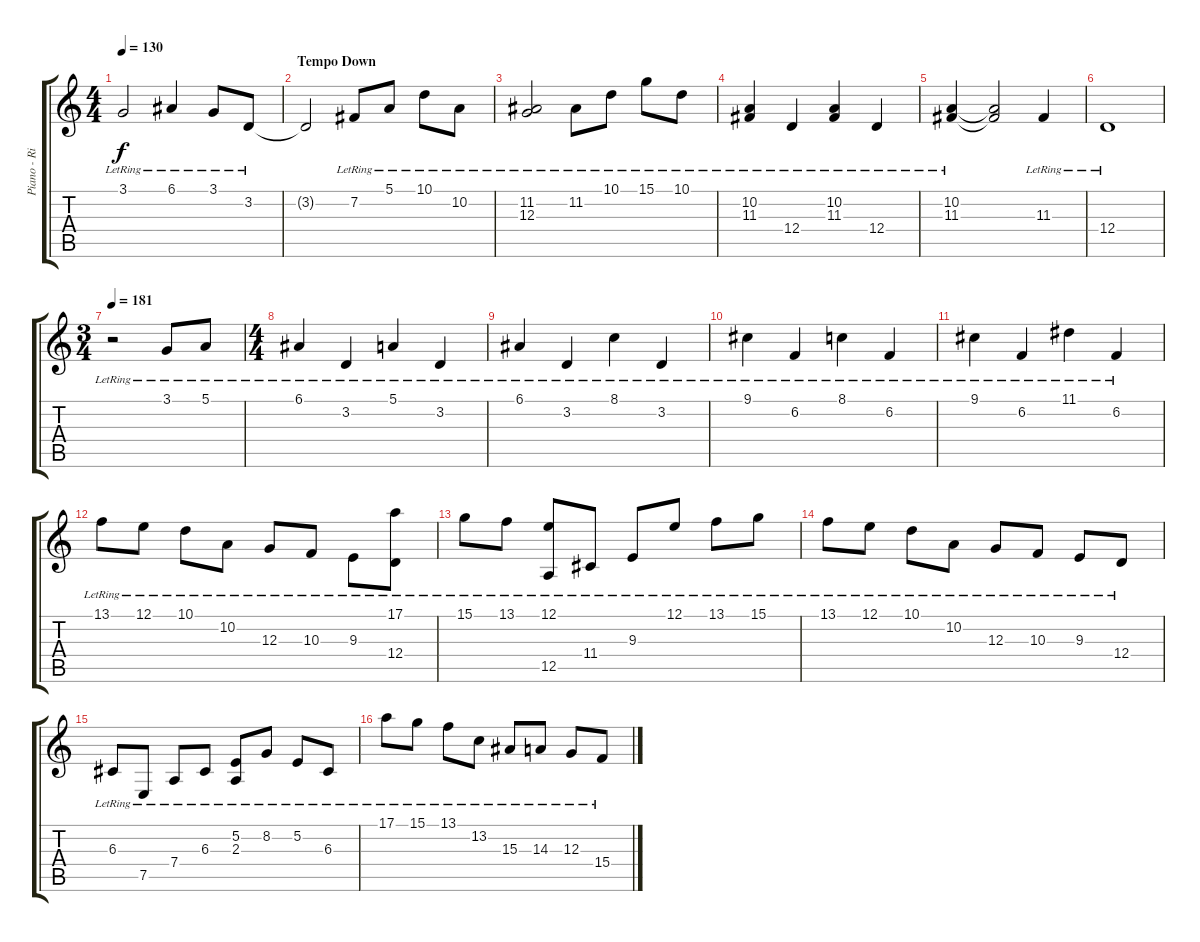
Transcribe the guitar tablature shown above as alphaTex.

\track ("Piano - Right" "Piano - Ri") {instrument brightacousticpiano}
\staff {score tabs}
\tuning (E4 B3 G3 D3 A2 E2) {hide}
\ts (4 4)
\tempo 130
\clef g2
\ks c
3.1{lr}.2{dy f} 6.1{lr}.4 3.1{lr}.8 3.2{lr}.8 |
\section ("" "Tempo Down")
3.2{t}.2 7.2{lr}.8 5.1{lr}.8 10.1{lr}.8 10.2{lr}.8 |
(11.2{lr} 12.3{lr}).2 11.2{lr}.8 10.1{lr}.8 15.1{lr}.8 10.1{lr}.8 |
(10.2{lr} 11.3{lr}).4 12.4{lr}.4 (10.2{lr} 11.3{lr}).4 12.4{lr}.4 |
(10.2{lr} 11.3{lr}).4 (10.2{t} 11.3{t}).2 11.3{lr}.4 |
12.4{lr}.1 |
\ts (3 4)
\tempo 181
r.2 3.1{lr}.8 5.1{lr}.8 |
\ts (4 4)
6.1{lr}.4 3.2{lr}.4 5.1{lr}.4 3.2{lr}.4 |
6.1{lr}.4 3.2{lr}.4 8.1{lr}.4 3.2{lr}.4 |
9.1{lr}.4 6.2{lr}.4 8.1{lr}.4 6.2{lr}.4 |
9.1{lr}.4 6.2{lr}.4 11.1{lr}.4 6.2{lr}.4 |
13.1{lr}.8 12.1{lr}.8 10.1{lr}.8 10.2{lr}.8 12.3{lr}.8 10.3{lr}.8 9.3{lr}.8 (17.1{lr} 12.4{lr}).8 |
15.1{lr}.8 13.1{lr}.8 (12.1{lr} 12.5{lr}).8 11.4{lr}.8 9.3{lr}.8 12.1{lr}.8 13.1{lr}.8 15.1{lr}.8 |
13.1{lr}.8 12.1{lr}.8 10.1{lr}.8 10.2{lr}.8 12.3{lr}.8 10.3{lr}.8 9.3{lr}.8 12.4{lr}.8 |
6.3{lr}.8 7.5{lr}.8 7.4{lr}.8 6.3{lr}.8 (5.2{lr} 2.3{lr}).8 8.2{lr}.8 5.2{lr}.8 6.3{lr}.8 |
17.1{lr}.8 15.1{lr}.8 13.1{lr}.8 13.2{lr}.8 15.3{lr}.8 14.3{lr}.8 12.3{lr}.8 15.4{lr}.8
